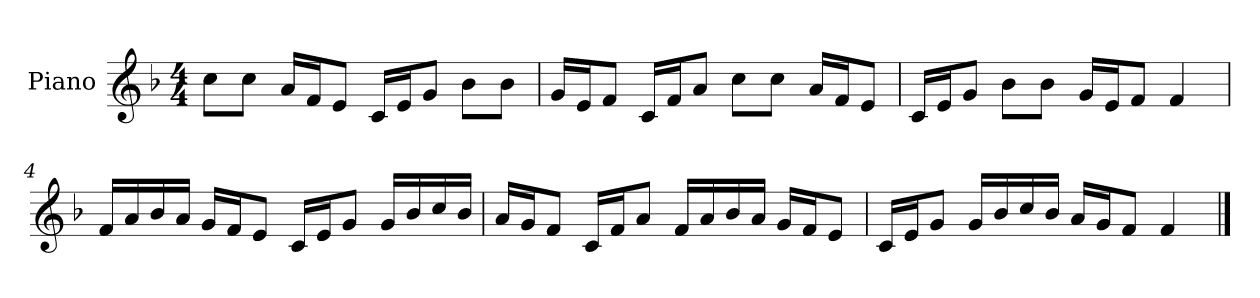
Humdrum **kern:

**kern
*part1
*staff1
*I"Piano
*I'P-no
*clefG2
*k[b-]
*M4/4
*MM90
=1
8cc\L
8cc\J
16a/LL
16f/J
8e/J
16c/LL
16e/J
8g/J
8b-\L
8b-\J
=2
16g/LL
16e/J
8f/J
16c/LL
16f/J
8a/J
8cc\L
8cc\J
16a/LL
16f/J
8e/J
=3
16c/LL
16e/J
8g/J
8b-\L
8b-\J
16g/LL
16e/J
8f/J
4f/
!!LO:LB:g=z
=4
16f/LL
16a/
16b-/
16a/JJ
16g/LL
16f/J
8e/J
16c/LL
16e/J
8g/J
16g/LL
16b-/
16cc/
16b-/JJ
=5
16a/LL
16g/J
8f/J
16c/LL
16f/J
8a/J
16f/LL
16a/
16b-/
16a/JJ
16g/LL
16f/J
8e/J
=6
16c/LL
16e/J
8g/J
16g/LL
16b-/
16cc/
16b-/JJ
16a/LL
16g/J
8f/J
4f/
==
*-
